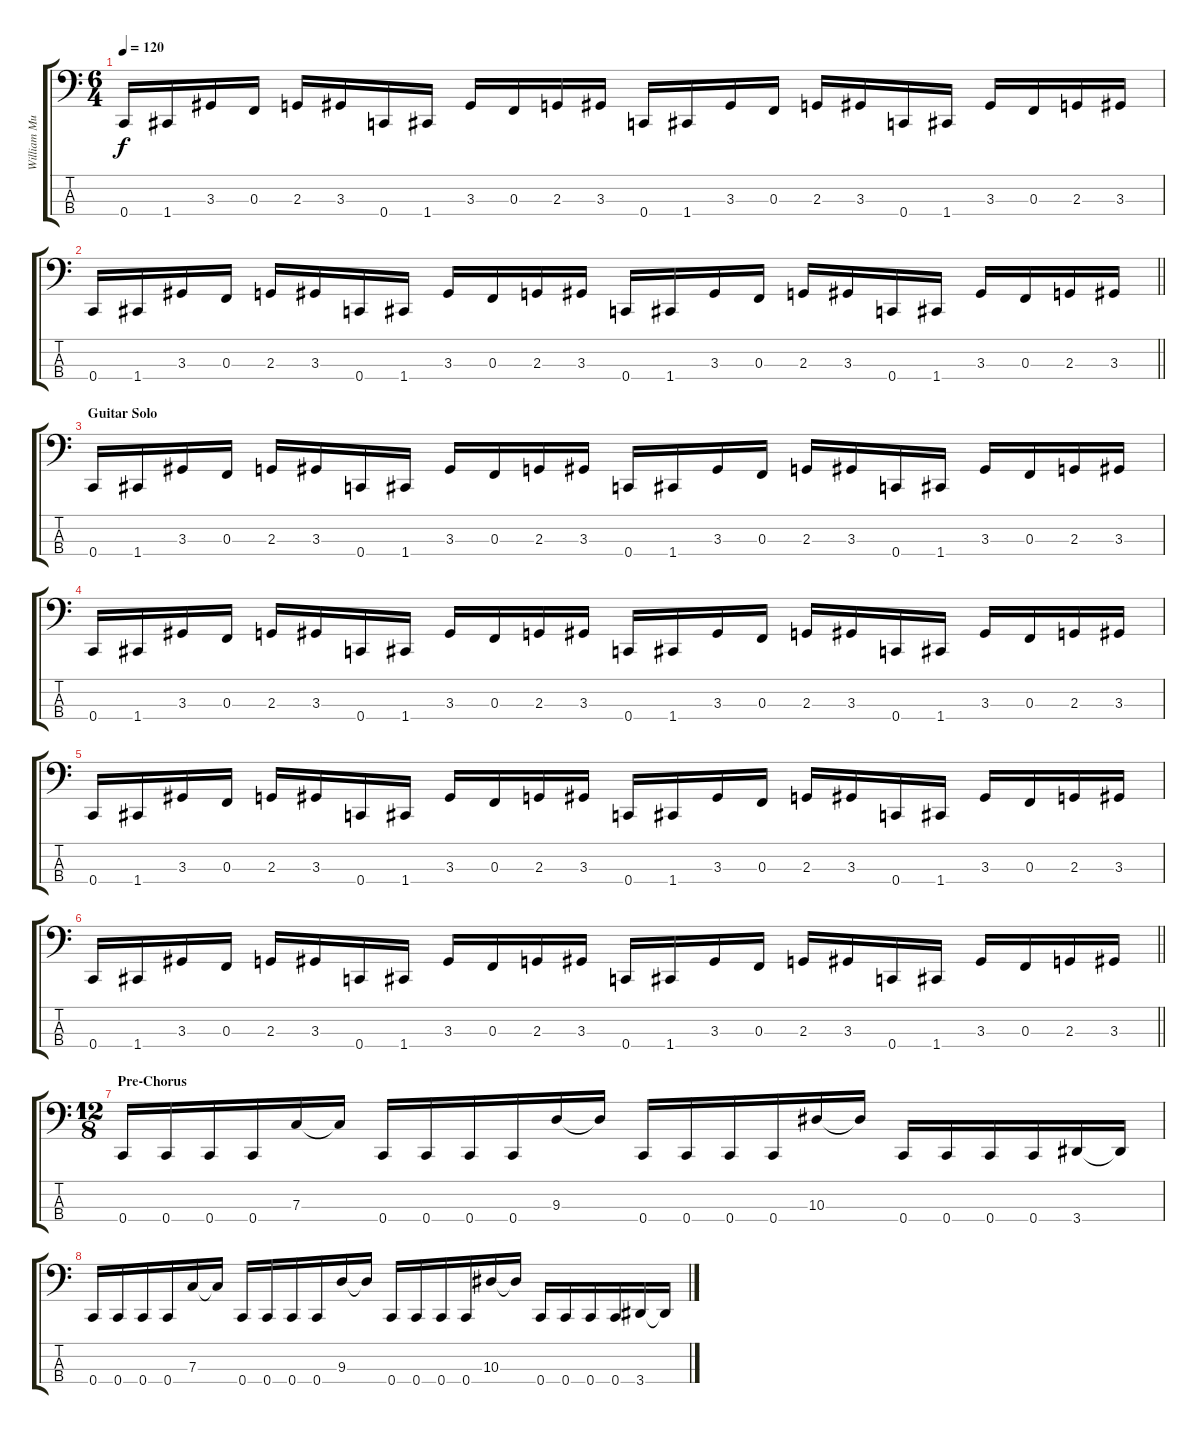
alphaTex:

\track ("William Murderface (Bass)" "William Mu") {instrument electricbasspick}
\staff {score tabs}
\tuning (Eb2 Bb1 F1 C1) {hide}
\ts (6 4)
\tempo 120
\clef f4
\ks c
0.4.16{dy f} 1.4.16 3.3.16 0.3.16 2.3.16 3.3.16 0.4.16 1.4.16 3.3.16 0.3.16 2.3.16 3.3.16 0.4.16 1.4.16 3.3.16 0.3.16 2.3.16 3.3.16 0.4.16 1.4.16 3.3.16 0.3.16 2.3.16 3.3.16 |
\barLineRight lightlight
0.4.16 1.4.16 3.3.16 0.3.16 2.3.16 3.3.16 0.4.16 1.4.16 3.3.16 0.3.16 2.3.16 3.3.16 0.4.16 1.4.16 3.3.16 0.3.16 2.3.16 3.3.16 0.4.16 1.4.16 3.3.16 0.3.16 2.3.16 3.3.16 |
\section ("" "Guitar Solo")
0.4.16 1.4.16 3.3.16 0.3.16 2.3.16 3.3.16 0.4.16 1.4.16 3.3.16 0.3.16 2.3.16 3.3.16 0.4.16 1.4.16 3.3.16 0.3.16 2.3.16 3.3.16 0.4.16 1.4.16 3.3.16 0.3.16 2.3.16 3.3.16 |
0.4.16 1.4.16 3.3.16 0.3.16 2.3.16 3.3.16 0.4.16 1.4.16 3.3.16 0.3.16 2.3.16 3.3.16 0.4.16 1.4.16 3.3.16 0.3.16 2.3.16 3.3.16 0.4.16 1.4.16 3.3.16 0.3.16 2.3.16 3.3.16 |
0.4.16 1.4.16 3.3.16 0.3.16 2.3.16 3.3.16 0.4.16 1.4.16 3.3.16 0.3.16 2.3.16 3.3.16 0.4.16 1.4.16 3.3.16 0.3.16 2.3.16 3.3.16 0.4.16 1.4.16 3.3.16 0.3.16 2.3.16 3.3.16 |
\barLineRight lightlight
0.4.16 1.4.16 3.3.16 0.3.16 2.3.16 3.3.16 0.4.16 1.4.16 3.3.16 0.3.16 2.3.16 3.3.16 0.4.16 1.4.16 3.3.16 0.3.16 2.3.16 3.3.16 0.4.16 1.4.16 3.3.16 0.3.16 2.3.16 3.3.16 |
\ts (12 8)
\section ("" "Pre-Chorus")
0.4.16 0.4.16 0.4.16 0.4.16 7.3.16 7.3{t}.16 0.4.16 0.4.16 0.4.16 0.4.16 9.3.16 9.3{t}.16 0.4.16 0.4.16 0.4.16 0.4.16 10.3.16 10.3{t}.16 0.4.16 0.4.16 0.4.16 0.4.16 3.4.16 3.4{t}.16 |
0.4.16 0.4.16 0.4.16 0.4.16 7.3.16 7.3{t}.16 0.4.16 0.4.16 0.4.16 0.4.16 9.3.16 9.3{t}.16 0.4.16 0.4.16 0.4.16 0.4.16 10.3.16 10.3{t}.16 0.4.16 0.4.16 0.4.16 0.4.16 3.4.16 3.4{t}.16
